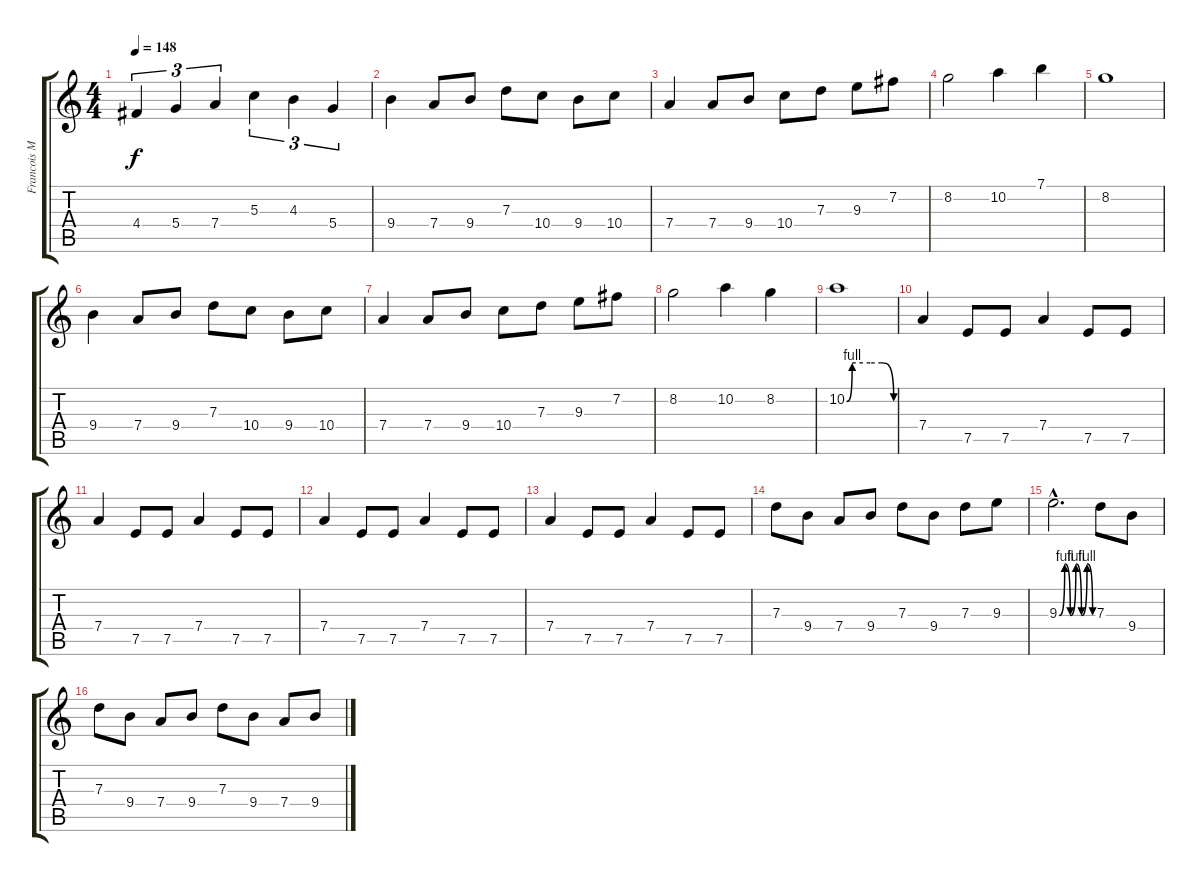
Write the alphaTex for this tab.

\track ("Francois Merle" "Francois M") {instrument distortionguitar}
\staff {score tabs}
\tuning (E4 B3 G3 D3 A2 E2) {hide}
\ts (4 4)
\tempo 148
\clef g2
\ks c
4.4.4{tu (3 2) dy f} 5.4.4{tu (3 2)} 7.4.4{tu (3 2)} 5.3.4{tu (3 2)} 4.3.4{tu (3 2)} 5.4.4{tu (3 2)} |
9.4.4 7.4.8 9.4.8 7.3.8 10.4.8 9.4.8 10.4.8 |
7.4.4 7.4.8 9.4.8 10.4.8 7.3.8 9.3.8 7.2.8 |
8.2.2 10.2.4 7.1.4 |
8.2.1 |
9.4.4 7.4.8 9.4.8 7.3.8 10.4.8 9.4.8 10.4.8 |
7.4.4 7.4.8 9.4.8 10.4.8 7.3.8 9.3.8 7.2.8 |
8.2.2 10.2.4 8.2.4 |
10.2{be (custom 0 0 7 4 30 4 45 4 60 0)}.1 |
7.4.4 7.5.8 7.5.8 7.4.4 7.5.8 7.5.8 |
7.4.4 7.5.8 7.5.8 7.4.4 7.5.8 7.5.8 |
7.4.4 7.5.8 7.5.8 7.4.4 7.5.8 7.5.8 |
7.4.4 7.5.8 7.5.8 7.4.4 7.5.8 7.5.8 |
7.3.8 9.4.8 7.4.8 9.4.8 7.3.8 9.4.8 7.3.8 9.3.8 |
9.3{be (custom 0 0 10 4 20 0 30 4 40 0 50 4 60 0) hac}.2{d} 7.3.8 9.4.8 |
7.3.8 9.4.8 7.4.8 9.4.8 7.3.8 9.4.8 7.4.8 9.4.8
